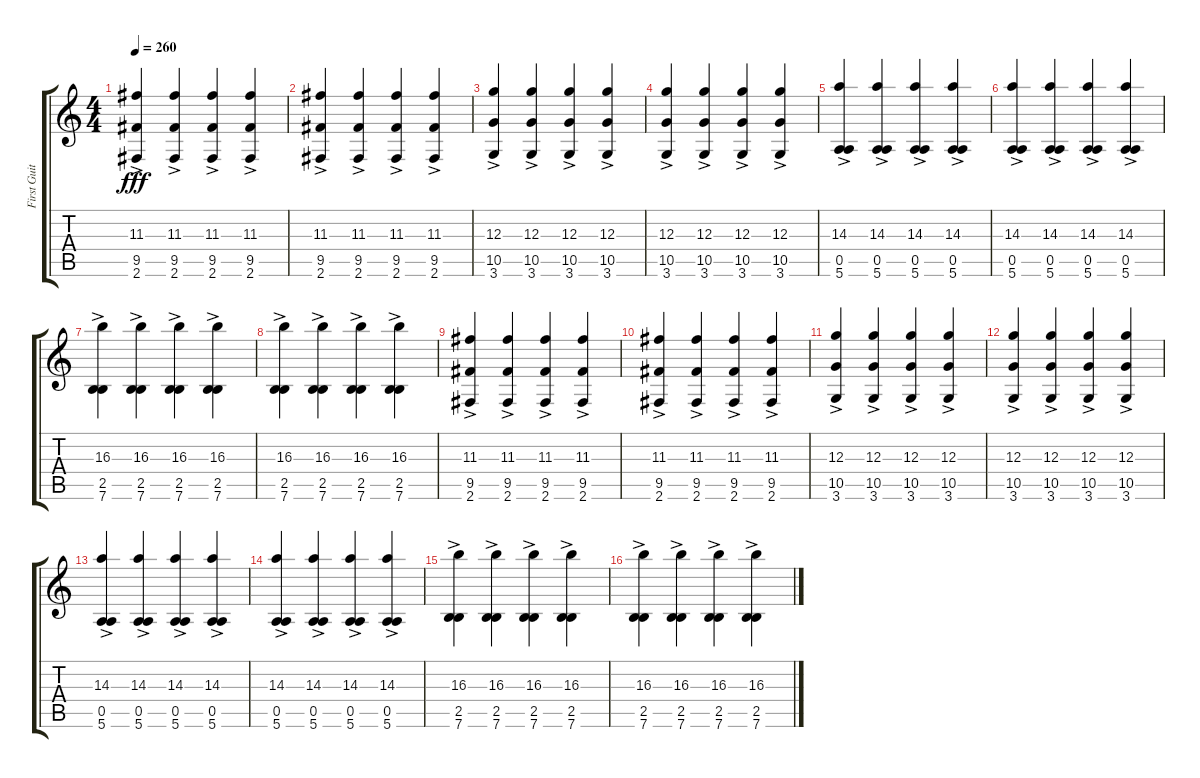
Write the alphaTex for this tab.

\track ("First Guitar - Berry" "First Guit") {instrument electricguitarclean}
\staff {score tabs}
\tuning (E4 B3 G3 D3 A2 E2) {hide}
\ts (4 4)
\tempo 260
\clef g2
\ks c
(11.3{ac} 9.5{ac} 2.6{ac}).4{dy fff} (11.3{ac} 9.5{ac} 2.6{ac}).4 (11.3{ac} 9.5{ac} 2.6{ac}).4 (11.3{ac} 9.5{ac} 2.6{ac}).4 |
(11.3{ac} 9.5{ac} 2.6{ac}).4 (11.3{ac} 9.5{ac} 2.6{ac}).4 (11.3{ac} 9.5{ac} 2.6{ac}).4 (11.3{ac} 9.5{ac} 2.6{ac}).4 |
(12.3{ac} 10.5{ac} 3.6{ac}).4 (12.3{ac} 10.5{ac} 3.6{ac}).4 (12.3{ac} 10.5{ac} 3.6{ac}).4 (12.3{ac} 10.5{ac} 3.6{ac}).4 |
(12.3{ac} 10.5{ac} 3.6{ac}).4 (12.3{ac} 10.5{ac} 3.6{ac}).4 (12.3{ac} 10.5{ac} 3.6{ac}).4 (12.3{ac} 10.5{ac} 3.6{ac}).4 |
(14.3{ac} 0.5{ac} 5.6{ac}).4 (14.3 0.5{ac} 5.6{ac}).4 (14.3{ac} 0.5{ac} 5.6{ac}).4 (14.3{ac} 0.5{ac} 5.6{ac}).4 |
(14.3{ac} 0.5{ac} 5.6{ac}).4 (14.3{ac} 0.5{ac} 5.6{ac}).4 (14.3{ac} 0.5{ac} 5.6{ac}).4 (14.3{ac} 0.5{ac} 5.6{ac}).4 |
(16.3{ac} 2.5{ac} 7.6{ac}).4 (16.3{ac} 2.5{ac} 7.6{ac}).4 (16.3{ac} 2.5{ac} 7.6{ac}).4 (16.3{ac} 2.5{ac} 7.6{ac}).4 |
(16.3{ac} 2.5{ac} 7.6{ac}).4 (16.3{ac} 2.5{ac} 7.6{ac}).4 (16.3{ac} 2.5{ac} 7.6{ac}).4 (16.3{ac} 2.5{ac} 7.6{ac}).4 |
(11.3{ac} 9.5{ac} 2.6{ac}).4 (11.3{ac} 9.5{ac} 2.6{ac}).4 (11.3{ac} 9.5{ac} 2.6{ac}).4 (11.3{ac} 9.5{ac} 2.6{ac}).4 |
(11.3{ac} 9.5{ac} 2.6{ac}).4 (11.3{ac} 9.5{ac} 2.6{ac}).4 (11.3{ac} 9.5{ac} 2.6{ac}).4 (11.3{ac} 9.5{ac} 2.6{ac}).4 |
(12.3{ac} 10.5{ac} 3.6{ac}).4 (12.3{ac} 10.5{ac} 3.6{ac}).4 (12.3{ac} 10.5{ac} 3.6{ac}).4 (12.3{ac} 10.5{ac} 3.6{ac}).4 |
(12.3{ac} 10.5{ac} 3.6{ac}).4 (12.3{ac} 10.5{ac} 3.6{ac}).4 (12.3{ac} 10.5{ac} 3.6{ac}).4 (12.3{ac} 10.5{ac} 3.6{ac}).4 |
(14.3{ac} 0.5{ac} 5.6{ac}).4 (14.3{ac} 0.5{ac} 5.6{ac}).4 (14.3{ac} 0.5{ac} 5.6{ac}).4 (14.3{ac} 0.5{ac} 5.6{ac}).4 |
(14.3{ac} 0.5{ac} 5.6{ac}).4 (14.3{ac} 0.5{ac} 5.6{ac}).4 (14.3{ac} 0.5{ac} 5.6{ac}).4 (14.3{ac} 0.5{ac} 5.6{ac}).4 |
(16.3{ac} 2.5{ac} 7.6{ac}).4 (16.3{ac} 2.5{ac} 7.6{ac}).4 (16.3{ac} 2.5{ac} 7.6{ac}).4 (16.3{ac} 2.5{ac} 7.6{ac}).4 |
(16.3{ac} 2.5{ac} 7.6{ac}).4 (16.3{ac} 2.5{ac} 7.6{ac}).4 (16.3{ac} 2.5{ac} 7.6{ac}).4 (16.3{ac} 2.5{ac} 7.6{ac}).4
